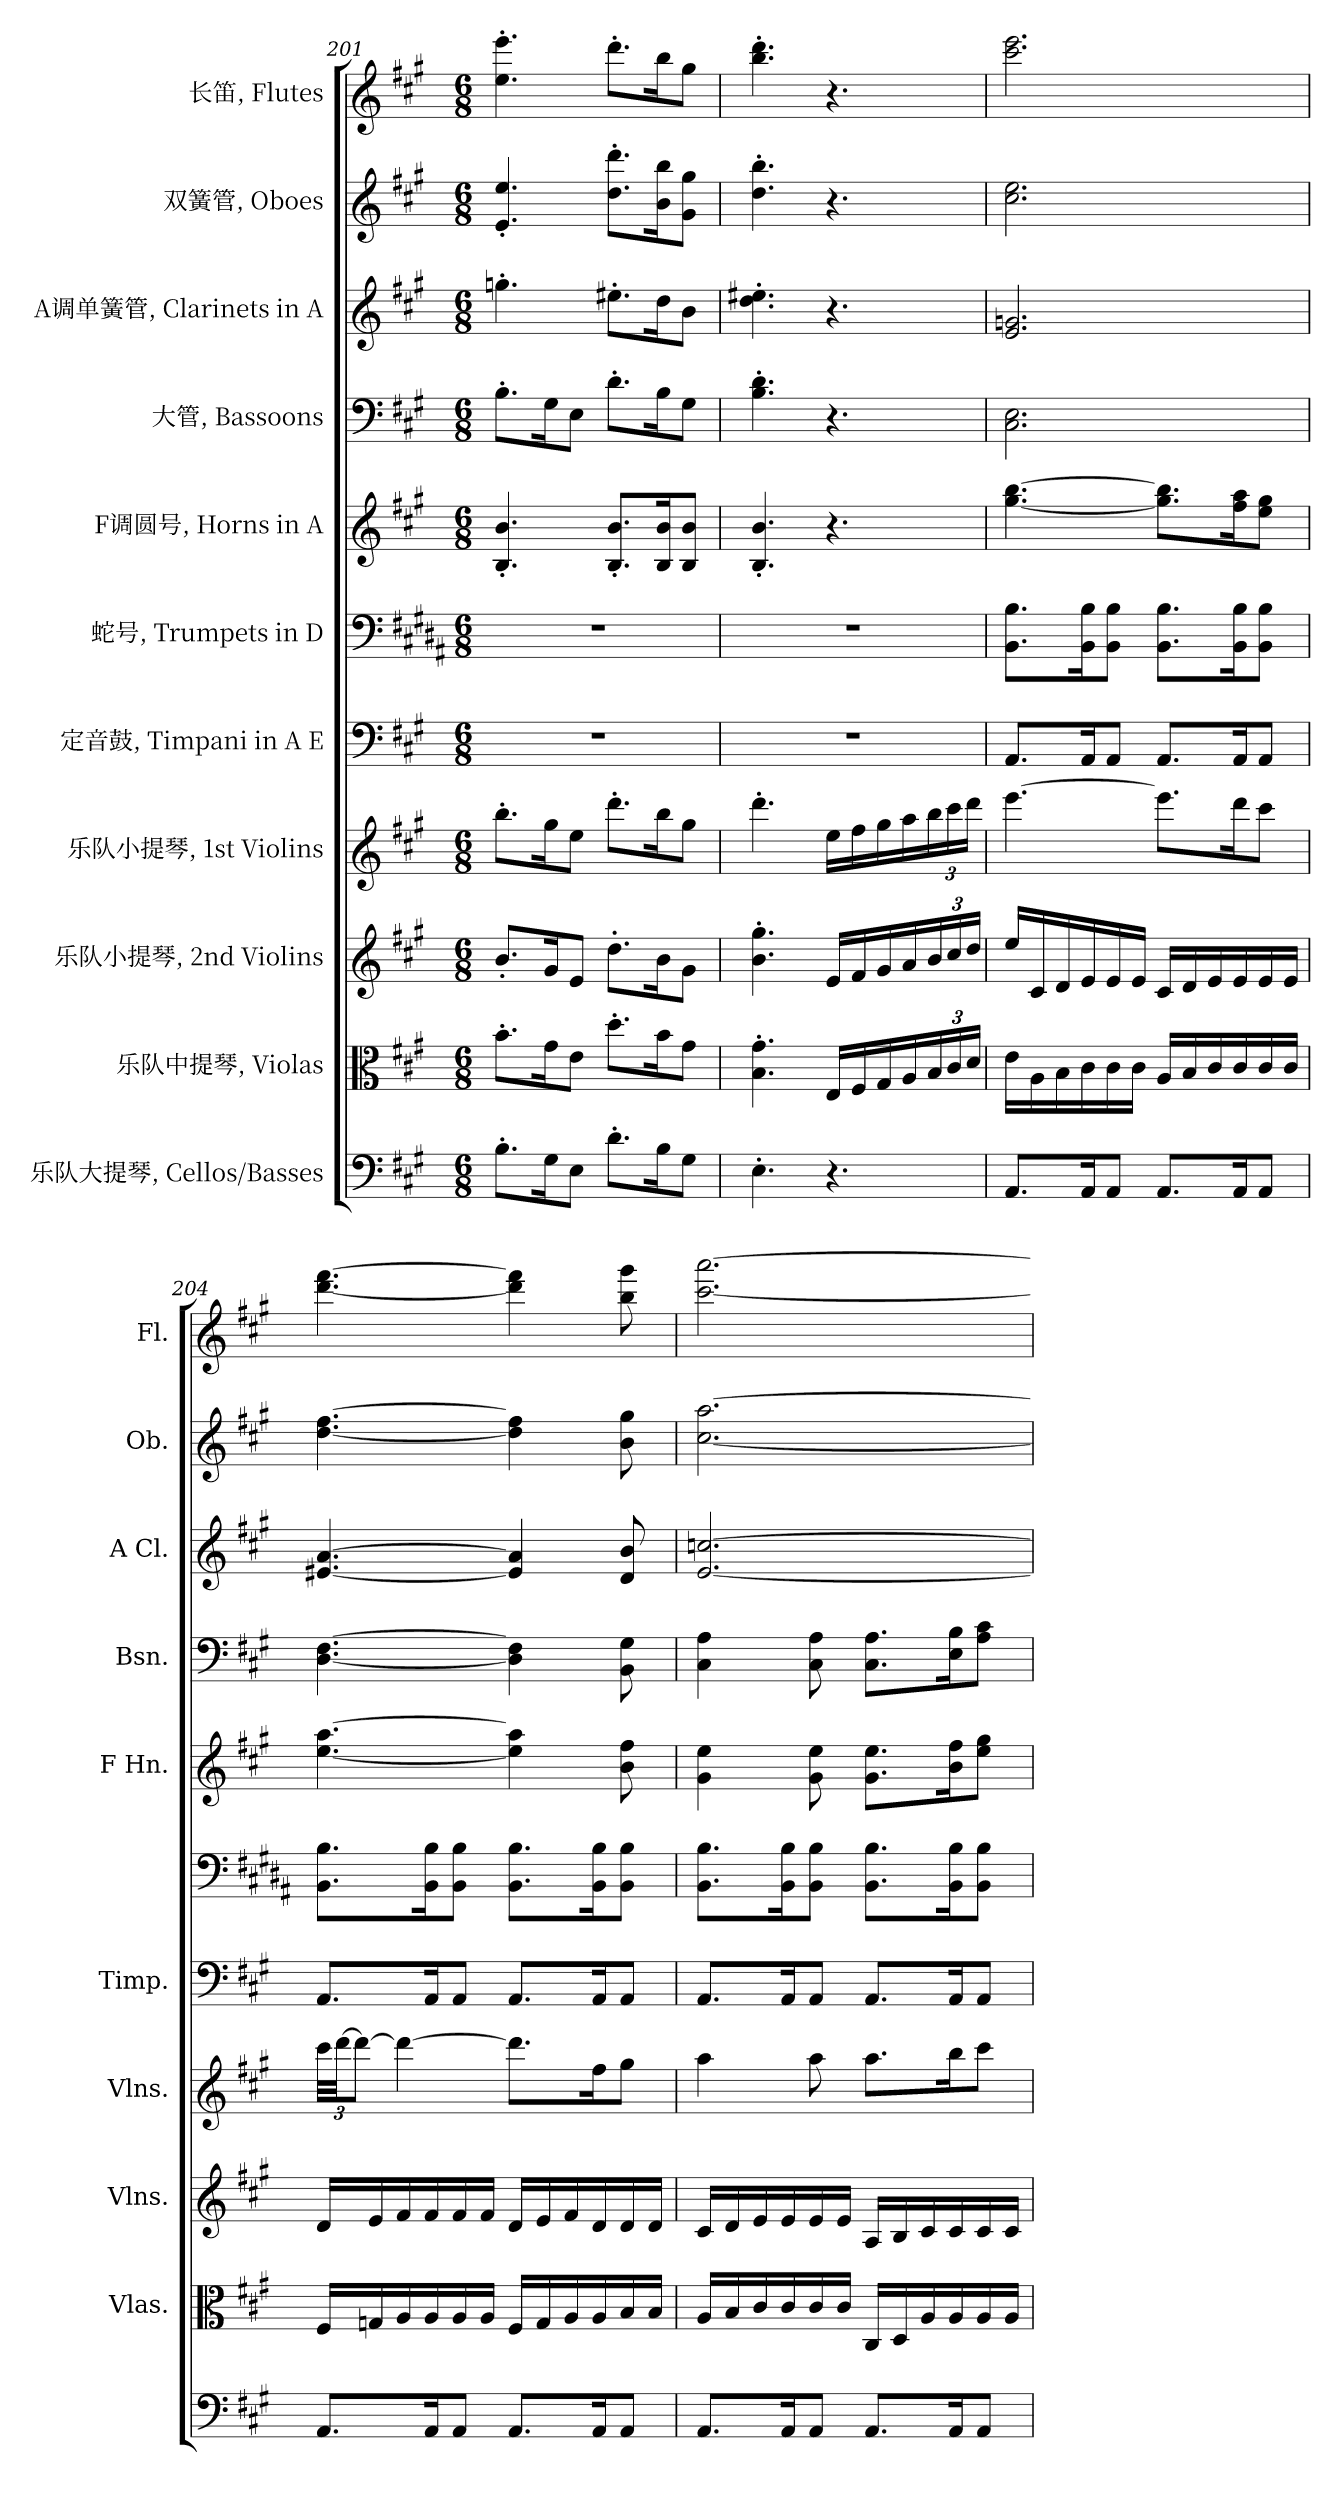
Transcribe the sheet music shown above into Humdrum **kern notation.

**kern	**kern	**kern	**kern	**kern	**kern	**kern	**kern	**kern	**kern	**kern
*part11	*part10	*part9	*part8	*part7	*part6	*part5	*part4	*part3	*part2	*part1
*staff11	*staff10	*staff9	*staff8	*staff7	*staff6	*staff5	*staff4	*staff3	*staff2	*staff1
*I"乐队大提琴, Cellos/Basses	*I"乐队中提琴, Violas	*I"乐队小提琴, 2nd Violins	*I"乐队小提琴, 1st Violins	*I"定音鼓, Timpani in A E	*I"蛇号, Trumpets in D	*I"F调圆号, Horns in A	*I"大管, Bassoons	*I"A调单簧管, Clarinets in A	*I"双簧管, Oboes	*I"长笛, Flutes
*	*I'Vlas.	*I'Vlns.	*I'Vlns.	*I'Timp.	*	*I'F Hn.	*I'Bsn.	*I'A Cl.	*I'Ob.	*I'Fl.
!!LO:PB:g=z
*clefF4	*clefC3	*clefG2	*clefG2	*clefF4	*clefF4	*clefG2	*clefF4	*clefG2	*clefG2	*clefG2
*	*	*	*	*	*ITrd1c2	*ITrd4c7	*	*ITrd2c3	*	*
*k[f#c#g#]	*k[f#c#g#]	*k[f#c#g#]	*k[f#c#g#]	*k[f#c#g#]	*k[f#c#g#]	*k[f#c#]	*k[f#c#g#]	*k[f#c#g#d#a#e#]	*k[f#c#g#]	*k[f#c#g#]
*M6/8	*M6/8	*M6/8	*M6/8	*M6/8	*M6/8	*M6/8	*M6/8	*M6/8	*M6/8	*M6/8
=201	=201	=201	=201	=201	=201	=201	=201	=201	=201	=201
8.B'\L	8.b'\L	8.b'/L	8.bb'\L	2.r	2.r	4.E/' 4.e/'	8.B'\L	4.een'\	4.e/' 4.ee/'	4.ee\' 4.eee\'
16G#\K	16g#\K	16g#/K	16gg#\K	.	.	.	16G#\K	.	.	.
8E\J	8e\J	8e/J	8ee\J	.	.	.	8E\J	.	.	.
8.d'\L	8.dd'\L	8.dd'\L	8.ddd'\L	.	.	8.E/' 8.e/'L	8.d'\L	8.cc##X'\L	8.dd\' 8.ddd\'L	8.ddd'\L
16B\K	16b\K	16b\K	16bb\K	.	.	16E/ 16e/K	16B\K	16b\K	16b\ 16bb\K	16bb\K
8G#\J	8g#\J	8g#\J	8gg#\J	.	.	8E/ 8e/J	8G#\J	8g#\J	8g#\ 8gg#\J	8gg#\J
=202	=202	=202	=202	=202	=202	=202	=202	=202	=202	=202
*	*	*	*	*	*	*	*	*	*	*MM60
4.E'\	4.B\' 4.g#\'	4.b\' 4.gg#\'	4.ddd'\	2.r	2.r	4.E/' 4.e/'	4.B\' 4.d\'	4.b\' 4.cc##X\'	4.dd\' 4.bb\'	4.bb\' 4.ddd\'
*	*	*	*	*	*	*	*	*	*	*MM130
4.r	16E/LL	16e/LL	16ee\LL	.	.	4.r	4.r	4.r	4.r	4.r
.	16F#/	16f#/	16ff#\	.	.	.	.	.	.	.
.	16G#/	16g#/	16gg#\	.	.	.	.	.	.	.
.	16A/	16a/	16aa\	.	.	.	.	.	.	.
*	*Xbrackettup	*Xbrackettup	*Xbrackettup	*	*	*	*	*	*	*
.	24B/	24b/	24bb\	.	.	.	.	.	.	.
.	24c#/	24cc#/	24ccc#\	.	.	.	.	.	.	.
.	24d/JJ	24dd/JJ	24ddd\JJ	.	.	.	.	.	.	.
=203	=203	=203	=203	=203	=203	=203	=203	=203	=203	=203
8.AA/L	16e\LL	16ee/LL	[4.eee\	8.AA/L	8.AA\ 8.A\L	[4.cc#\ [4.ee\	2.C#\ 2.E\	2.c#/ 2.en/	2.cc#\ 2.ee\	2.ccc#\ 2.eee\
.	16A\	16c#/	.	.	.	.	.	.	.	.
.	16B\	16d/	.	.	.	.	.	.	.	.
16AA/K	16c#\	16e/	.	16AA/K	16AA\ 16A\K	.	.	.	.	.
8AA/J	16c#\	16e/	.	8AA/J	8AA\ 8A\J	.	.	.	.	.
.	16c#\JJ	16e/JJ	.	.	.	.	.	.	.	.
8.AA/L	16A/LL	16c#/LL	8.eee\L]	8.AA/L	8.AA\ 8.A\L	8.cc#\] 8.ee\]L	.	.	.	.
.	16B/	16d/	.	.	.	.	.	.	.	.
.	16c#/	16e/	.	.	.	.	.	.	.	.
16AA/K	16c#/	16e/	16ddd\K	16AA/K	16AA\ 16A\K	16b\ 16dd\K	.	.	.	.
8AA/J	16c#/	16e/	8ccc#\J	8AA/J	8AA\ 8A\J	8a\ 8cc#\J	.	.	.	.
.	16c#/JJ	16e/JJ	.	.	.	.	.	.	.	.
!!LO:PB:g=z
=204	=204	=204	=204	=204	=204	=204	=204	=204	=204	=204
8.AA/L	16F#/LL	16d/LL	48ccc#\LLL	8.AA/L	8.AA\ 8.A\L	[4.a\ [4.dd\	[4.D\ [4.F#\	[4.c##X/ [4.f#/	[4.dd\ [4.ff#\	[4.ddd\ [4.fff#\
.	.	.	[48ddd\JJ	.	.	.	.	.	.	.
.	.	.	12ddd\J_	.	.	.	.	.	.	.
.	16Gn/	16e/	.	.	.	.	.	.	.	.
.	16A/	16f#/	4ddd\_	.	.	.	.	.	.	.
16AA/K	16A/	16f#/	.	16AA/K	16AA\ 16A\K	.	.	.	.	.
8AA/J	16A/	16f#/	.	8AA/J	8AA\ 8A\J	.	.	.	.	.
.	16A/JJ	16f#/JJ	.	.	.	.	.	.	.	.
8.AA/L	16F#/LL	16d/LL	8.ddd\L]	8.AA/L	8.AA\ 8.A\L	4a\] 4dd\]	4D\] 4F#\]	4c##/] 4f#/]	4dd\] 4ff#\]	4ddd\] 4fff#\]
.	16G/	16e/	.	.	.	.	.	.	.	.
.	16A/	16f#/	.	.	.	.	.	.	.	.
16AA/K	16A/	16d/	16ff#\K	16AA/K	16AA\ 16A\K	.	.	.	.	.
8AA/J	16B/	16d/	8gg#\J	8AA/J	8AA\ 8A\J	8e\ 8b\	8BB\ 8G#\	8B/ 8g#/	8b\ 8gg#\	8bb\ 8ggg#\
.	16B/JJ	16d/JJ	.	.	.	.	.	.	.	.
=205	=205	=205	=205	=205	=205	=205	=205	=205	=205	=205
8.AA/L	16A/LL	16c#/LL	4aa\	8.AA/L	8.AA\ 8.A\L	4c#\ 4a\	4C#\ 4A\	[2.c#/ [2.an/	[2.cc#\ [2.aa\	[2.ccc#\ [2.aaa\
.	16B/	16d/	.	.	.	.	.	.	.	.
.	16c#/	16e/	.	.	.	.	.	.	.	.
16AA/K	16c#/	16e/	.	16AA/K	16AA\ 16A\K	.	.	.	.	.
8AA/J	16c#/	16e/	8aa\	8AA/J	8AA\ 8A\J	8c#\ 8a\	8C#\ 8A\	.	.	.
.	16c#/JJ	16e/JJ	.	.	.	.	.	.	.	.
8.AA/L	16C#/LL	16A/LL	8.aa\L	8.AA/L	8.AA\ 8.A\L	8.c#\ 8.a\L	8.C#\ 8.A\L	.	.	.
.	16D/	16B/	.	.	.	.	.	.	.	.
.	16A/	16c#/	.	.	.	.	.	.	.	.
16AA/K	16A/	16c#/	16bb\K	16AA/K	16AA\ 16A\K	16e\ 16b\K	16E\ 16B\K	.	.	.
8AA/J	16A/	16c#/	8ccc#\J	8AA/J	8AA\ 8A\J	8a\ 8cc#\J	8A\ 8c#\J	.	.	.
.	16A/JJ	16c#/JJ	.	.	.	.	.	.	.	.
=	=	=	=	=	=	=	=	=	=	=
*-	*-	*-	*-	*-	*-	*-	*-	*-	*-	*-
